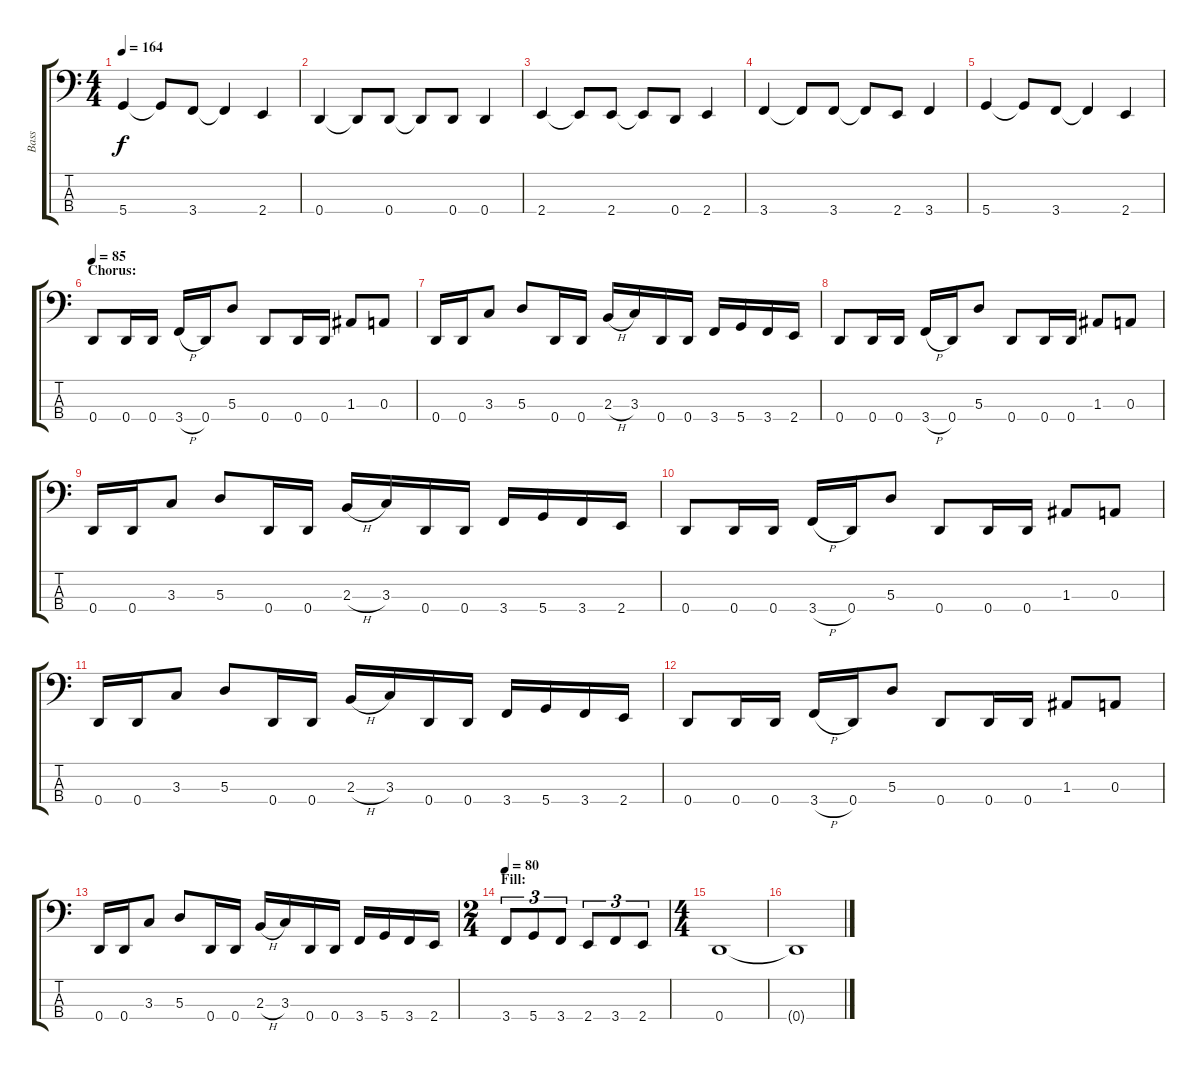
\track ("Bass" "Bass") {instrument electricbasspick}
\staff {score tabs}
\tuning (G2 D2 A1 D1) {hide}
\ts (4 4)
\tempo 164
\clef f4
\ks c
5.4.4{dy f} 5.4{t}.8 3.4.8 3.4{t}.4 2.4.4 |
0.4.4 0.4{t}.8 0.4.8 0.4{t}.8 0.4.8 0.4.4 |
2.4.4 2.4{t}.8 2.4.8 2.4{t}.8 0.4.8 2.4.4 |
3.4.4 3.4{t}.8 3.4.8 3.4{t}.8 2.4.8 3.4.4 |
5.4.4 5.4{t}.8 3.4.8 3.4{t}.4 2.4.4 |
\section ("" "Chorus:")
\tempo 85
0.4.8 0.4.16 0.4.16 3.4{h}.16 0.4.16 5.3.8 0.4.8 0.4.16 0.4.16 1.3.8 0.3.8 |
0.4.16 0.4.16 3.3.8 5.3.8 0.4.16 0.4.16 2.3{h}.16 3.3.16 0.4.16 0.4.16 3.4.16 5.4.16 3.4.16 2.4.16 |
0.4.8 0.4.16 0.4.16 3.4{h}.16 0.4.16 5.3.8 0.4.8 0.4.16 0.4.16 1.3.8 0.3.8 |
0.4.16 0.4.16 3.3.8 5.3.8 0.4.16 0.4.16 2.3{h}.16 3.3.16 0.4.16 0.4.16 3.4.16 5.4.16 3.4.16 2.4.16 |
0.4.8 0.4.16 0.4.16 3.4{h}.16 0.4.16 5.3.8 0.4.8 0.4.16 0.4.16 1.3.8 0.3.8 |
0.4.16 0.4.16 3.3.8 5.3.8 0.4.16 0.4.16 2.3{h}.16 3.3.16 0.4.16 0.4.16 3.4.16 5.4.16 3.4.16 2.4.16 |
0.4.8 0.4.16 0.4.16 3.4{h}.16 0.4.16 5.3.8 0.4.8 0.4.16 0.4.16 1.3.8 0.3.8 |
0.4.16 0.4.16 3.3.8 5.3.8 0.4.16 0.4.16 2.3{h}.16 3.3.16 0.4.16 0.4.16 3.4.16 5.4.16 3.4.16 2.4.16 |
\ts (2 4)
\section ("" "Fill:")
\tempo 80
3.4.8{tu (3 2)} 5.4.8{tu (3 2)} 3.4.8{tu (3 2)} 2.4.8{tu (3 2)} 3.4.8{tu (3 2)} 2.4.8{tu (3 2)} |
\ts (4 4)
0.4.1 |
0.4{t}.1
